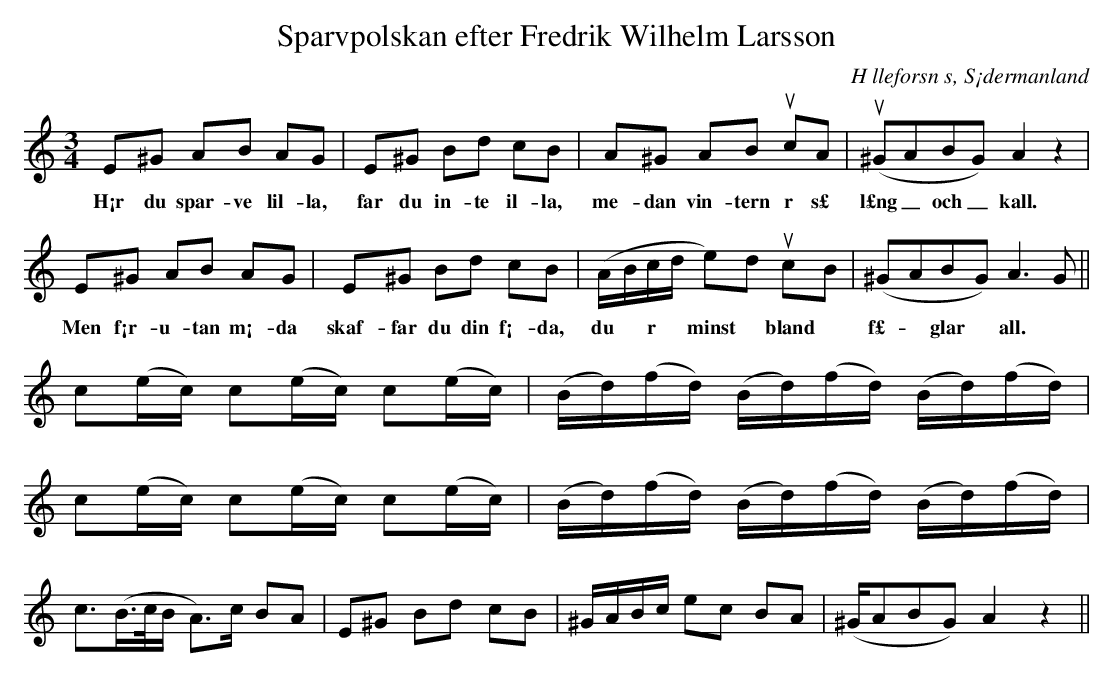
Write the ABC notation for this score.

X:1
T:Sparvpolskan efter Fredrik Wilhelm Larsson
O:H lleforsn s, S¡dermanland
M:3/4
L:1/8
K:Am
E^G AB AG | E^G Bd cB | A^G AB ucA | (u^GABG) A2 z2 |
w: H¡r du spar-ve lil-la, far du in-te il-la, me-dan vin-tern  r s£ l£ng_ och_ kall.
E^G AB AG | E^G Bd cB | (A/B/c/d/ e)d ucB | (^GABG) A2>G2 ||
w: Men f¡r-u-tan m¡-da skaf-far du din f¡-da, du ~  r ~ minst ~ bland ~ f£- ~ glar ~ all.
  c(e/c/) c(e/c/) c(e/c/) | (B/d/)(f/d/) (B/d/)(f/d/) (B/d/)(f/d/) |
  c(e/c/) c(e/c/) c(e/c/) | (B/d/)(f/d/) (B/d/)(f/d/) (B/d/)(f/d/) |
  c3/2(B/>c/B/ A>)c BA | E^G Bd cB | ^G/A/B/c/ ec BA | (^G/ABG) A2 z2 ||
